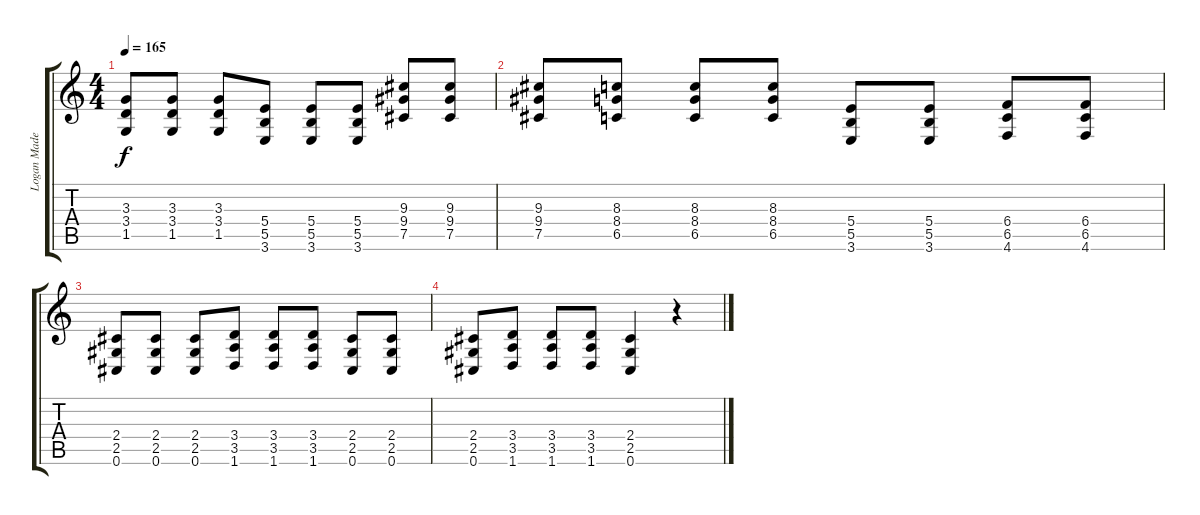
\track ("Logan Mader" "Logan Made") {instrument distortionguitar}
\staff {score tabs}
\tuning (Db4 Ab3 E3 B2 Gb2 Db2) {hide}
\ts (4 4)
\tempo 165
\clef g2
\ks c
(3.3 3.4 1.5).8{dy f} (3.3 3.4 1.5).8 (3.3 3.4 1.5).8 (5.4 5.5 3.6).8 (5.4 5.5 3.6).8 (5.4 5.5 3.6).8 (9.3 9.4 7.5).8 (9.3 9.4 7.5).8 |
(9.3 9.4 7.5).8 (8.3 8.4 6.5).8 (8.3 8.4 6.5).8 (8.3 8.4 6.5).8 (5.4 5.5 3.6).8 (5.4 5.5 3.6).8 (6.4 6.5 4.6).8 (6.4 6.5 4.6).8 |
(2.4 2.5 0.6).8 (2.4 2.5 0.6).8 (2.4 2.5 0.6).8 (3.4 3.5 1.6).8 (3.4 3.5 1.6).8 (3.4 3.5 1.6).8 (2.4 2.5 0.6).8 (2.4 2.5 0.6).8 |
(2.4 2.5 0.6).8 (3.4 3.5 1.6).8 (3.4 3.5 1.6).8 (3.4 3.5 1.6).8 (2.4 2.5 0.6).4 r.4
